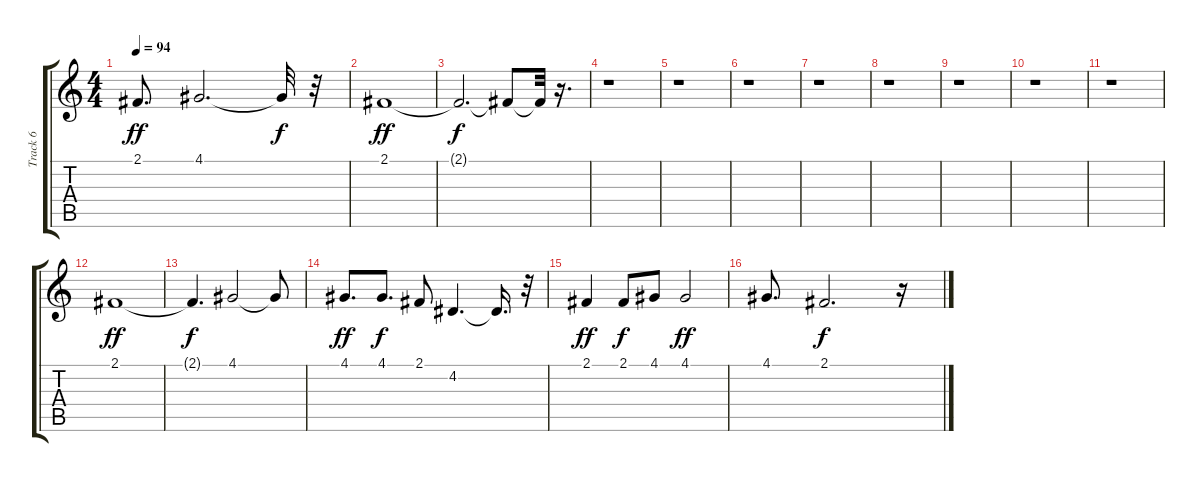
\track ("Track 6" "Track 6") {instrument lead1square}
\staff {score tabs}
\tuning (E4 B3 G3 D3 A2 E2) {hide}
\ts (4 4)
\tempo 94
\clef g2
\ks c
2.1.8{d dy ff} 4.1.2{d} 4.1{t}.32{dy f} r.32 |
2.1.1{dy ff} |
2.1{t}.2{d dy f} 2.1{t}.8 2.1{t}.32 r.16{d} |
r.1 |
r.1 |
r.1 |
r.1 |
r.1 |
r.1 |
r.1 |
r.1 |
2.1.1{dy ff} |
2.1{t}.4{d dy f} 4.1.2 4.1{t}.8 |
4.1.8{d dy ff} 4.1.8{d dy f} 2.1.8 4.2.4{d} 4.2{t}.16{d} r.32 |
2.1.4{dy ff} 2.1.8{dy f} 4.1.8 4.1.2{dy ff} |
4.1.8{d} 2.1.2{d dy f} r.16
